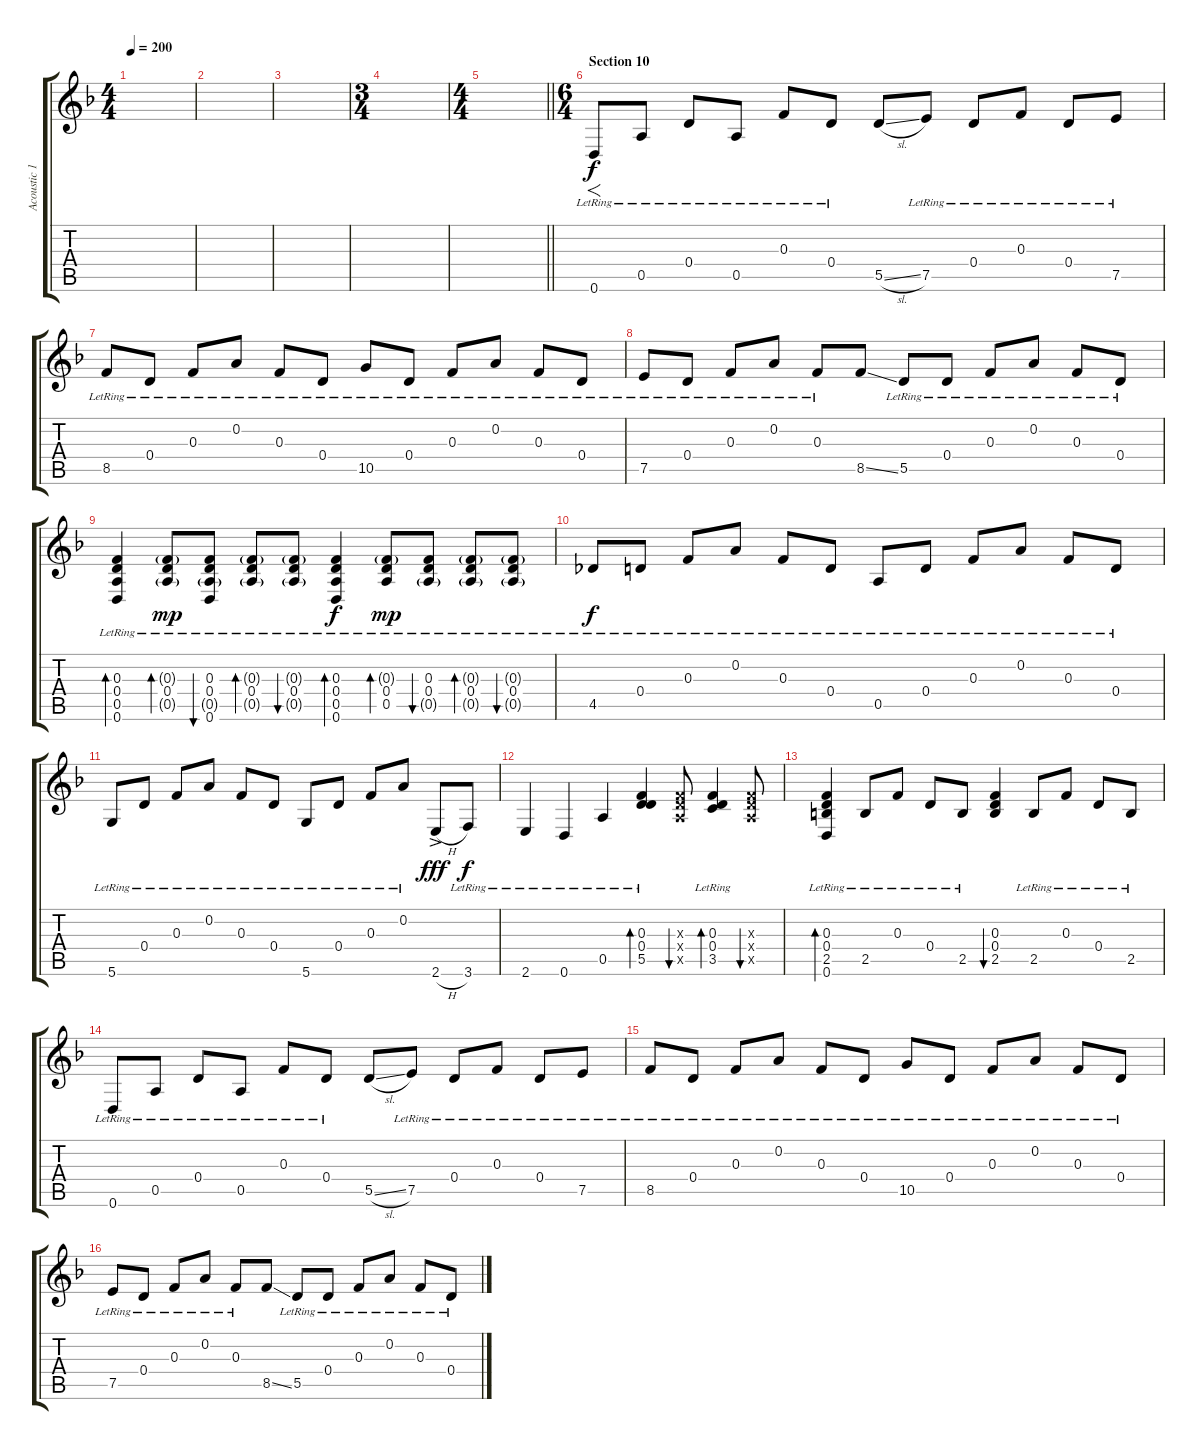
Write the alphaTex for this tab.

\track ("Acoustic 12-string" "Acoustic 1") {instrument acousticguitarsteel}
\staff {score tabs}
\tuning (D4 A3 F3 D3 A2 D2) {hide}
\ts (4 4)
\tempo 200
\clef g2
\ks f
|
|
|
\ts (3 4)
|
\ts (4 4)
\barLineRight lightlight
|
\ts (6 4)
\section ("" "Section 10")
0.6{lr}.8{f volume 9} 0.5{lr}.8 0.4{lr}.8 0.5{lr}.8 0.3{lr}.8 0.4{lr}.8 5.5{sl}.8 7.5{lr}.8 0.4{lr}.8 0.3{lr}.8 0.4{lr}.8 7.5{lr}.8 |
8.5{lr}.8 0.4{lr}.8 0.3{lr}.8 0.2{lr}.8 0.3{lr}.8 0.4{lr}.8 10.5{lr}.8 0.4{lr}.8 0.3{lr}.8 0.2{lr}.8 0.3{lr}.8 0.4{lr}.8 |
7.5{lr}.8 0.4{lr}.8 0.3{lr}.8 0.2{lr}.8 0.3{lr}.8 8.5{ss}.8 5.5{lr}.8 0.4{lr}.8 0.3{lr}.8 0.2{lr}.8 0.3{lr}.8 0.4{lr}.8 |
(0.3{lr} 0.4{lr} 0.5{lr} 0.6{lr}).4{bd 120} (0.3{g lr} 0.4{lr} 0.5{g lr}).8{bd 120 dy mp} (0.3{lr} 0.4{lr} 0.5{g lr} 0.6{lr}).8{bu 120} (0.3{g lr} 0.4{lr} 0.5{g lr}).8{bd 120} (0.3{g lr} 0.4{lr} 0.5{g lr}).8{bu 120} (0.3{lr} 0.4{lr} 0.5{lr} 0.6{lr}).4{bd 120 dy f} (0.3{g lr} 0.4{lr} 0.5{lr}).8{bd 120 dy mp} (0.3{lr} 0.4{lr} 0.5{g lr}).8{bu 120} (0.3{g lr} 0.4{lr} 0.5{g lr}).8{bd 120} (0.3{g lr} 0.4{lr} 0.5{g lr}).8{bu 120} |
4.5{lr}.8{dy f} 0.4{lr}.8 0.3{lr}.8 0.2{lr}.8 0.3{lr}.8 0.4{lr}.8 0.5{lr}.8 0.4{lr}.8 0.3{lr}.8 0.2{lr}.8 0.3{lr}.8 0.4{lr}.8 |
5.6{lr}.8 0.4{lr}.8 0.3{lr}.8 0.2{lr}.8 0.3{lr}.8 0.4{lr}.8 5.6{lr}.8 0.4{lr}.8 0.3{lr}.8 0.2{lr}.8 2.6{h ac}.8{dy fff} 3.6{lr}.8{dy f} |
2.6{lr}.4 0.6{lr}.4 0.5{lr}.4 (0.3{lr} 0.4{lr} 5.5{lr}).4{bd 120} (0.3{x} 0.4{x} 0.5{x}).8{bu 120} (0.3{lr} 0.4{lr} 3.5{lr}).4{bd 120} (0.3{x} 0.4{x} 0.5{x}).8{bu 120} |
(0.3{lr} 0.4{lr} 2.5{lr} 0.6{lr}).4{bd 120} 2.5{lr}.8 0.3{lr}.8 0.4{lr}.8 2.5{lr}.8 (0.3 0.4 2.5).4{bu 120} 2.5{lr}.8 0.3{lr}.8 0.4{lr}.8 2.5{lr}.8 |
0.6{lr}.8{volume 9} 0.5{lr}.8 0.4{lr}.8 0.5{lr}.8 0.3{lr}.8 0.4{lr}.8 5.5{sl}.8 7.5{lr}.8 0.4{lr}.8 0.3{lr}.8 0.4{lr}.8 7.5{lr}.8 |
8.5{lr}.8 0.4{lr}.8 0.3{lr}.8 0.2{lr}.8 0.3{lr}.8 0.4{lr}.8 10.5{lr}.8 0.4{lr}.8 0.3{lr}.8 0.2{lr}.8 0.3{lr}.8 0.4{lr}.8 |
7.5{lr}.8 0.4{lr}.8 0.3{lr}.8 0.2{lr}.8 0.3{lr}.8 8.5{ss}.8 5.5{lr}.8 0.4{lr}.8 0.3{lr}.8 0.2{lr}.8 0.3{lr}.8 0.4{lr}.8
